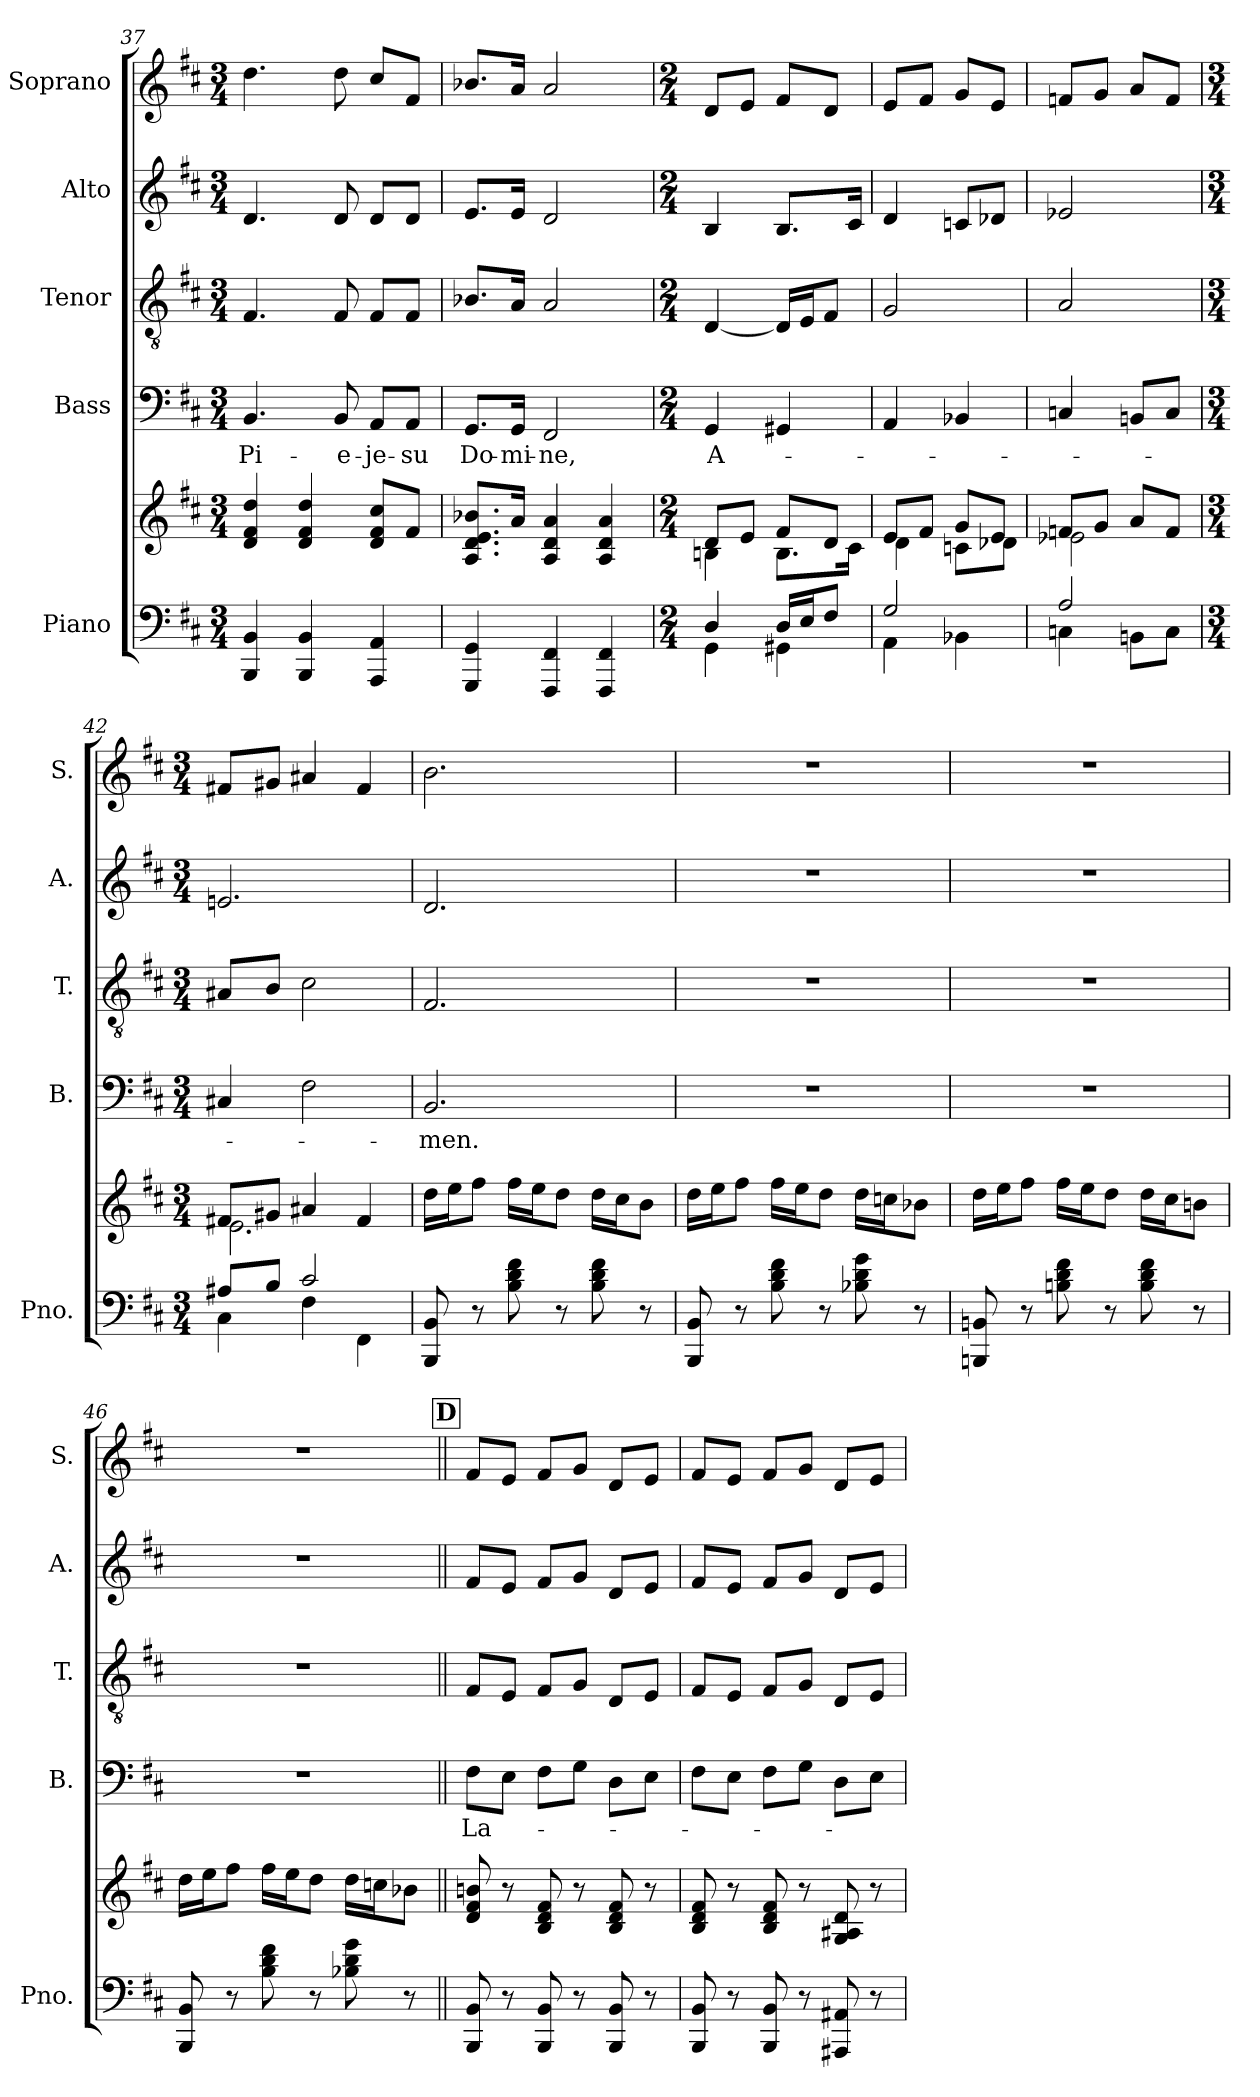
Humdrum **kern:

**kern	**kern	**kern	**text	**kern	**kern	**kern
*part5	*part5	*part4	*part4	*part3	*part2	*part1
*staff6	*staff5	*staff4	*staff4	*staff3	*staff2	*staff1
*I"Piano	*	*I"Bass	*	*I"Tenor	*I"Alto	*I"Soprano
*I'Pno.	*	*I'B.	*	*I'T.	*I'A.	*I'S.
*clefF4	*clefG2	*clefF4	*	*clefGv2	*clefG2	*clefG2
*k[f#c#]	*k[f#c#]	*k[f#c#]	*	*k[f#c#]	*k[f#c#]	*k[f#c#]
*M3/4	*M3/4	*M3/4	*	*M3/4	*M3/4	*M3/4
=37	=37	=37	=37	=37	=37	=37
!	!	!	!LO:LY:b	!	!	!
4BBB/ 4BB/	4d/ 4f#/ 4dd/	4.BB/	-Pi-	4.F#/	4.d/	4.dd\
4BBB/ 4BB/	4d/ 4f#/ 4dd/	.	.	.	.	.
!	!	!	!LO:LY:b	!	!	!
.	.	8BB/	-e-	8F#/	8d/	8dd\
!	!	!	!LO:LY:b	!	!	!
4AAA/ 4AA/	8d/ 8f#/ 8cc#/L	8AA/L	-je-	8F#/L	8d/L	8cc#/L
!	!	!	!LO:LY:b	!	!	!
.	8f#/J	8AA/J	-su	8F#/J	8d/J	8f#/J
=38	=38	=38	=38	=38	=38	=38
!	!	!	!LO:LY:b	!	!	!
4GGG/ 4GG/	8.A/ 8.d/ 8.e/ 8.b-X/L	8.GG/L	Do-	8.B-X/L	8.e/L	8.b-X/L
!	!	!	!LO:LY:b	!	!	!
.	16a/Jk	16GG/Jk	-mi-	16A/Jk	16e/Jk	16a/Jk
!	!	!	!LO:LY:b	!	!	!
4FFF#/ 4FF#/	4A/ 4d/ 4a/	2FF#/	-ne,	2A/	2d/	2a/
4FFF#/ 4FF#/	4A/ 4d/ 4a/	.	.	.	.	.
=39	=39	=39	=39	=39	=39	=39
*M2/4	*M2/4	*M2/4	*	*M2/4	*M2/4	*M2/4
*^	*^	*	*	*	*	*
!	!	!	!	!	!LO:LY:b	!	!	!
4D/	4GG\	8d/L	4Bn\	4GG/	A-	[4D/	4B/	8d/L
.	.	8e/J	.	.	.	.	.	8e/J
16D/LL	4GG#X\	8f#/L	8.B\L	4GG#X/	.	16D/LL]	8.B/L	8f#/L
16E/J	.	.	.	.	.	16E/J	.	.
8F#/J	.	8d/J	.	.	.	8F#/J	.	8d/J
.	.	.	16c#\Jk	.	.	.	16c#/Jk	.
!!LO:LB:g=z
=40	=40	=40	=40	=40	=40	=40	=40	=40
2G/	4AA\	8e/L	4d\	4AA/	.	2G/	4d/	8e/L
.	.	8f#/J	.	.	.	.	.	8f#/J
.	4BB-X\	8g/L	8cn\L	4BB-X/	.	.	8cn/L	8g/L
.	.	8e/J	8d-X\J	.	.	.	8d-X/J	8e/J
=41	=41	=41	=41	=41	=41	=41	=41	=41
2A/	4Cn\	8fn/L	2e-X\	4Cn/	.	2A/	2e-X/	8fn/L
.	.	8g/J	.	.	.	.	.	8g/J
.	8BBn\L	8a/L	.	8BBn/L	.	.	.	8a/L
.	8C\J	8f/J	.	8C/J	.	.	.	8f/J
=42	=42	=42	=42	=42	=42	=42	=42	=42
*M3/4	*	*M3/4	*	*M3/4	*	*M3/4	*M3/4	*M3/4
8A#X/L	4C#\	8f#X/L	2.e\	4C#X/	.	8A#X/L	2.en/	8f#X/L
8B/J	.	8g#X/J	.	.	.	8B/J	.	8g#X/J
2c#/	4F#\	4a#X/	.	2F#\	.	2c#\	.	4a#X/
.	4FF#\	4f#/	.	.	.	.	.	4f#/
*	*	*v	*v	*	*	*	*	*
=43	=43	=43	=43	=43	=43	=43	=43
!	!	!	!	!LO:LY:b	!	!	!
*v	*v	*	*	*	*	*	*
8BBB/ 8BB/	16dd\LL	2.BB/	-men.	2.F#/	2.d/	2.b\
.	16ee\J	.	.	.	.	.
8r	8ff#\J	.	.	.	.	.
8B\ 8d\ 8f#\	16ff#\LL	.	.	.	.	.
.	16ee\J	.	.	.	.	.
8r	8dd\J	.	.	.	.	.
8B\ 8d\ 8f#\	16dd\LL	.	.	.	.	.
.	16cc#\J	.	.	.	.	.
8r	8b\J	.	.	.	.	.
=44	=44	=44	=44	=44	=44	=44
8BBB/ 8BB/	16dd\LL	2.r	.	2.r	2.r	2.r
.	16ee\J	.	.	.	.	.
8r	8ff#\J	.	.	.	.	.
8B\ 8d\ 8f#\	16ff#\LL	.	.	.	.	.
.	16ee\J	.	.	.	.	.
8r	8dd\J	.	.	.	.	.
8B-X\ 8d\ 8g\	16dd\LL	.	.	.	.	.
.	16ccn\J	.	.	.	.	.
8r	8b-X\J	.	.	.	.	.
!!LO:PB:g=z
=45	=45	=45	=45	=45	=45	=45
8BBBn/ 8BBn/	16dd\LL	2.r	.	2.r	2.r	2.r
.	16ee\J	.	.	.	.	.
8r	8ff#\J	.	.	.	.	.
8Bn\ 8d\ 8f#\	16ff#\LL	.	.	.	.	.
.	16ee\J	.	.	.	.	.
8r	8dd\J	.	.	.	.	.
8B\ 8d\ 8f#\	16dd\LL	.	.	.	.	.
.	16cc#\J	.	.	.	.	.
8r	8bn\J	.	.	.	.	.
=46	=46	=46	=46	=46	=46	=46
8BBB/ 8BB/	16dd\LL	2.r	.	2.r	2.r	2.r
.	16ee\J	.	.	.	.	.
8r	8ff#\J	.	.	.	.	.
8B\ 8d\ 8f#\	16ff#\LL	.	.	.	.	.
.	16ee\J	.	.	.	.	.
8r	8dd\J	.	.	.	.	.
8B-X\ 8d\ 8g\	16dd\LL	.	.	.	.	.
.	16ccn\J	.	.	.	.	.
8r	8b-X\J	.	.	.	.	.
!!LO:REH:place=s1:a:B:fs=14:t=D
=47||	=47||	=47||	=47||	=47||	=47||	=47||
!	!	!	!LO:LY:b	!	!	!
8BBB/ 8BB/	8d/ 8f#/ 8bn/	8F#\L	La-	8F#/L	8f#/L	8f#/L
8r	8r	8E\J	.	8E/J	8e/J	8e/J
8BBB/ 8BB/	8B/ 8d/ 8f#/	8F#\L	.	8F#/L	8f#/L	8f#/L
8r	8r	8G\J	.	8G/J	8g/J	8g/J
8BBB/ 8BB/	8B/ 8d/ 8f#/	8D\L	.	8D/L	8d/L	8d/L
8r	8r	8E\J	.	8E/J	8e/J	8e/J
=48	=48	=48	=48	=48	=48	=48
8BBB/ 8BB/	8B/ 8d/ 8f#/	8F#\L	.	8F#/L	8f#/L	8f#/L
8r	8r	8E\J	.	8E/J	8e/J	8e/J
8BBB/ 8BB/	8B/ 8d/ 8f#/	8F#\L	.	8F#/L	8f#/L	8f#/L
8r	8r	8G\J	.	8G/J	8g/J	8g/J
8AAA#X/ 8AA#X/	8G/ 8A#X/ 8d/	8D\L	.	8D/L	8d/L	8d/L
8r	8r	8E\J	.	8E/J	8e/J	8e/J
=	=	=	=	=	=	=
*-	*-	*-	*-	*-	*-	*-
